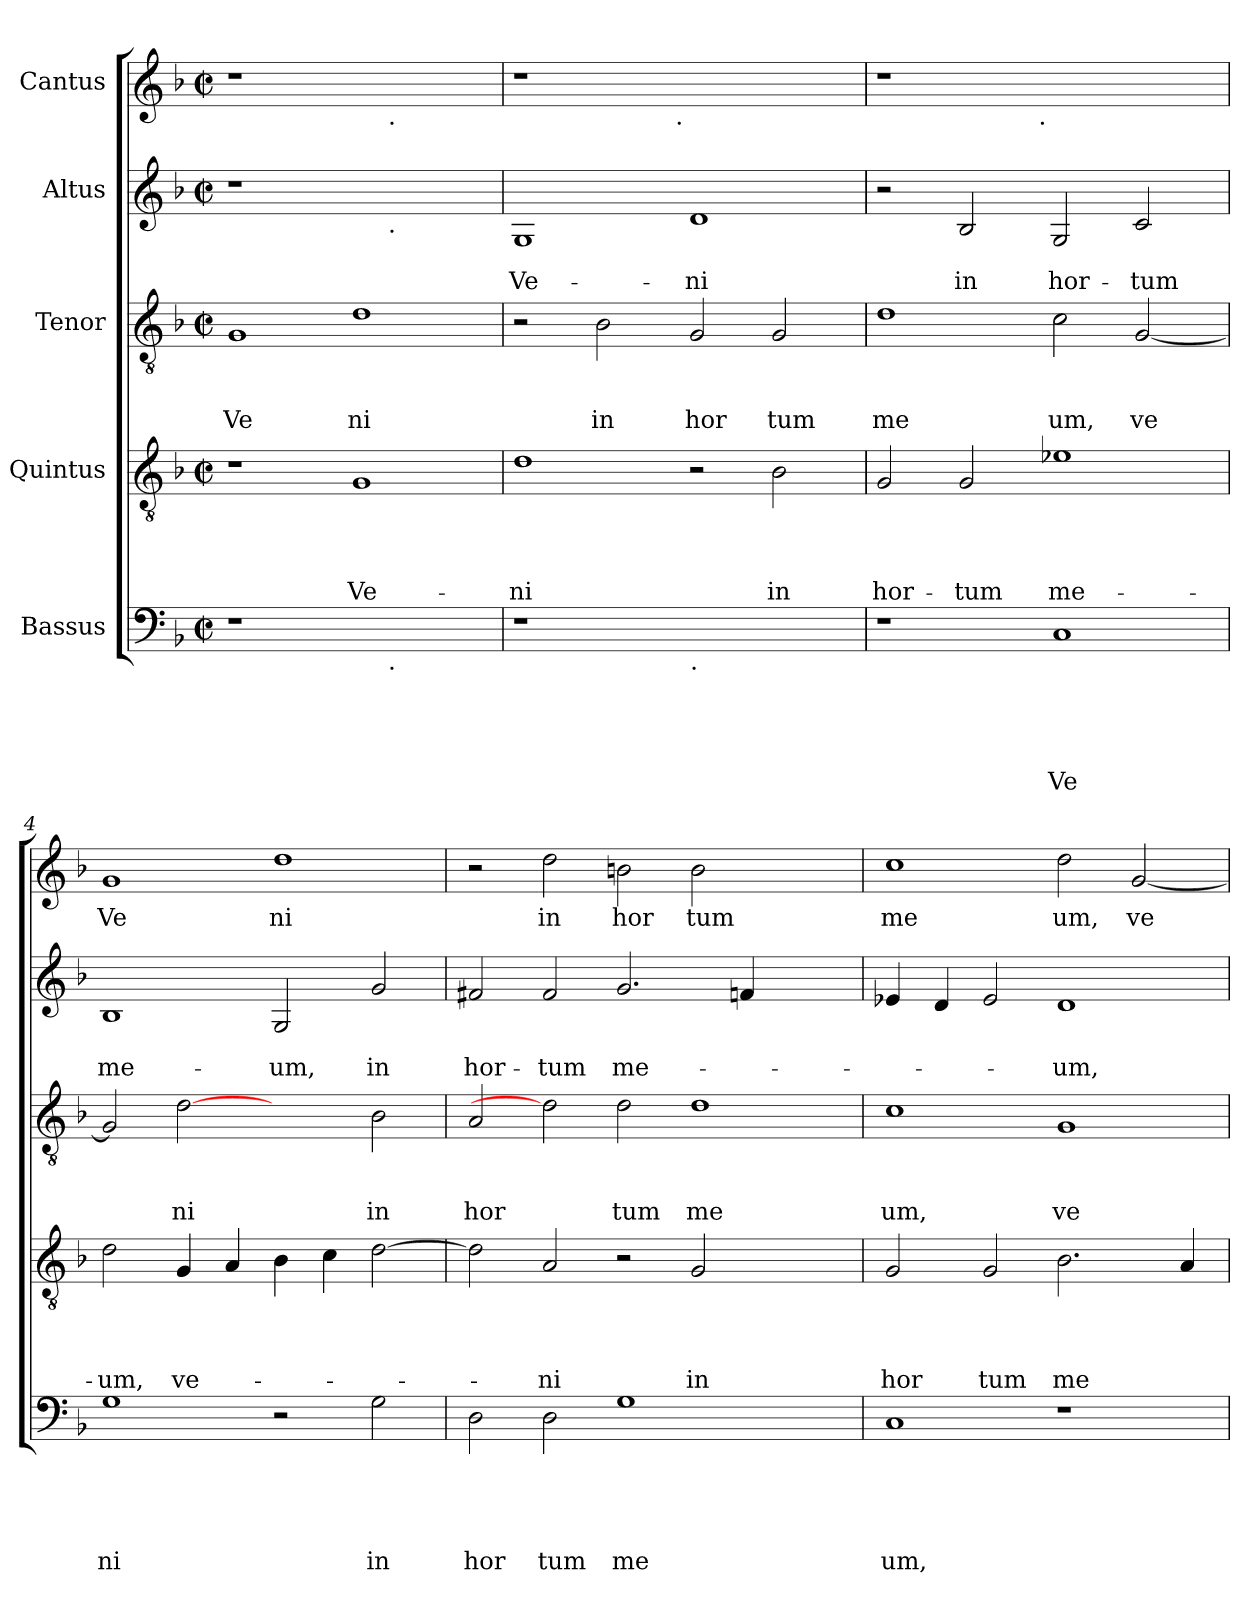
**kern	**text	**text	**text	**text	**text	**kern	**text	**text	**text	**text	**kern	**text	**text	**text	**kern	**text	**text	**kern	**text
*part5	*part5	*part5	*part5	*part5	*part5	*part4	*part4	*part4	*part4	*part4	*part3	*part3	*part3	*part3	*part2	*part2	*part2	*part1	*part1
*staff5	*staff5	*staff5	*staff5	*staff5	*staff5	*staff4	*staff4	*staff4	*staff4	*staff4	*staff3	*staff3	*staff3	*staff3	*staff2	*staff2	*staff2	*staff1	*staff1
*I"Bassus	*	*	*	*	*	*I"Quintus	*	*	*	*	*I"Tenor	*	*	*	*I"Altus	*	*	*I"Cantus	*
*clefF4	*	*	*	*	*	*clefGv2	*	*	*	*	*clefGv2	*	*	*	*clefG2	*	*	*clefG2	*
*k[b-]	*	*	*	*	*	*k[b-]	*	*	*	*	*k[b-]	*	*	*	*k[b-]	*	*	*k[b-]	*
*F:	*	*	*	*	*	*F:	*	*	*	*	*F:	*	*	*	*F:	*	*	*F:	*
*M2/2	*	*	*	*	*	*M2/2	*	*	*	*	*M2/2	*	*	*	*M2/2	*	*	*M2/2	*
*met(c|)	*	*	*	*	*	*met(c|)	*	*	*	*	*met(c|)	*	*	*	*met(c|)	*	*	*met(c|)	*
=1	=1	=1	=1	=1	=1	=1	=1	=1	=1	=1	=1	=1	=1	=1	=1	=1	=1	=1	=1
!	!	!	!	!	!	!	!	!	!	!	!	!	!	!LO:LY:b	!	!	!	!	!
1r	.	.	.	.	.	1r	.	.	.	.	1G	.	.	Ve	1r	.	.	1r	.
!	!	!	!	!	!	!	!	!	!	!LO:LY:b	!	!	!	!LO:LY:b	!	!	!	!	!
8ryy	.	.	.	.	.	1G	.	.	.	Ve-	1d	.	.	ni	8ryy	.	.	8ryy	.
!	!	!	!	!	!	!	!	!	!	!	!	!	!	!	!	!	!	!LO:TX:b:t=.	!
!	!	!	!	!	!	!	!	!	!	!	!	!	!	!	!LO:TX:b:t=.	!	!	!	!
!LO:TX:b:t=.	!	!	!	!	!	!	!	!	!	!	!	!	!	!	!	!	!	!	!
2..ryy	.	.	.	.	.	.	.	.	.	.	.	.	.	.	2..ryy	.	.	2..ryy	.
=2	=2	=2	=2	=2	=2	=2	=2	=2	=2	=2	=2	=2	=2	=2	=2	=2	=2	=2	=2
!	!	!	!	!	!	!	!	!	!	!LO:LY:b	!	!	!	!	!	!	!LO:LY:b	!	!
*	*	*	*	*	*	*	*	*	*	*	*	*	*	*	*	*	*	*^	*
1r	.	.	.	.	.	1d	.	.	.	-ni	2r	.	.	.	1G	.	Ve-	1r	2ryy	.
!	!	!	!	!	!	!	!	!	!	!	!	!	!	!LO:LY:b	!	!	!	!	!	!
.	.	.	.	.	.	.	.	.	.	.	2B-\	.	.	in	.	.	.	.	4...ryy	.
!	!	!	!	!	!	!	!	!	!	!	!	!	!	!	!	!	!	!	!LO:TX:b:t=.	!
.	.	.	.	.	.	.	.	.	.	.	.	.	.	.	.	.	.	.	1ryy	.
!LO:TX:b:t=.	!	!	!	!	!	!	!	!	!	!	!	!	!	!	!	!	!	!	!	!
!	!	!	!	!	!	!	!	!	!	!	!	!	!	!LO:LY:b	!	!	!LO:LY:b	!	!	!
1ryy	.	.	.	.	.	2r	.	.	.	.	2G/	.	.	hor	1d	.	-ni	1ryy	.	.
!	!	!	!	!	!	!	!	!	!	!LO:LY:b	!	!	!	!LO:LY:b	!	!	!	!	!	!
.	.	.	.	.	.	2B-\	.	.	.	in	2G/	.	.	tum	.	.	.	.	.	.
.	.	.	.	.	.	.	.	.	.	.	.	.	.	.	.	.	.	.	32ryy	.
=3	=3	=3	=3	=3	=3	=3	=3	=3	=3	=3	=3	=3	=3	=3	=3	=3	=3	=3	=3	=3
!	!	!	!	!	!	!	!	!	!	!LO:LY:b	!	!	!	!LO:LY:b	!	!	!	!	!	!
1r	.	.	.	.	.	2G/	.	.	.	hor-	1d	.	.	me	2r	.	.	1r	2ryy	.
!	!	!	!	!	!	!	!	!	!	!LO:LY:b	!	!	!	!	!	!	!LO:LY:b	!	!	!
.	.	.	.	.	.	2G/	.	.	.	-tum	.	.	.	.	2B-/	.	in	.	4...ryy	.
!	!	!	!	!	!	!	!	!	!	!	!	!	!	!	!	!	!	!	!LO:TX:b:t=.	!
.	.	.	.	.	.	.	.	.	.	.	.	.	.	.	.	.	.	.	1ryy	.
!	!	!	!	!	!LO:LY:b	!	!	!	!	!LO:LY:b	!	!	!	!LO:LY:b	!	!	!LO:LY:b	!	!	!
1C	.	.	.	.	Ve	1e-X	.	.	.	me-	2c\	.	.	um,	2G/	.	hor-	1ryy	.	.
!	!	!	!	!	!	!	!	!	!	!	!	!	!	!LO:LY:b	!	!	!LO:LY:b	!	!	!
.	.	.	.	.	.	.	.	.	.	.	[<2G/	.	.	ve	2c/	.	-tum	.	.	.
.	.	.	.	.	.	.	.	.	.	.	.	.	.	.	.	.	.	.	32ryy	.
=4	=4	=4	=4	=4	=4	=4	=4	=4	=4	=4	=4	=4	=4	=4	=4	=4	=4	=4	=4	=4
!	!	!	!	!	!LO:LY:b	!	!	!	!	!LO:LY:b	!	!	!	!	!	!	!LO:LY:b	!	!	!LO:LY:b
*	*	*	*	*	*	*	*	*	*	*	*	*	*	*	*	*	*	*v	*v	*
1G	.	.	.	.	ni	2d\	.	.	.	-um,	2G/]	.	.	.	1B-	.	me-	1g	Ve
!	!	!	!	!	!	!	!	!	!	!LO:LY:b	!	!	!	!LO:LY:b	!	!	!	!	!
.	.	.	.	.	.	4G/	.	.	.	ve-	[2d	.	.	ni	.	.	.	.	.
.	.	.	.	.	.	4A/	.	.	.	.	.	.	.	.	.	.	.	.	.
!	!	!	!	!	!	!	!	!	!	!	!	!	!	!	!	!	!LO:LY:b	!	!LO:LY:b
2r	.	.	.	.	.	4B-\	.	.	.	.	2ryy	.	.	.	2G/	.	-um,	1dd	ni
.	.	.	.	.	.	4c\	.	.	.	.	.	.	.	.	.	.	.	.	.
!	!	!	!	!	!LO:LY:b	!	!	!	!	!	!	!	!	!LO:LY:b	!	!	!LO:LY:b	!	!
2G\	.	.	.	.	in	[>2d\	.	.	.	.	2B-\	.	.	in	2g/	.	in	.	.
=5	=5	=5	=5	=5	=5	=5	=5	=5	=5	=5	=5	=5	=5	=5	=5	=5	=5	=5	=5
!	!	!	!	!	!LO:LY:b	!	!	!	!	!	!	!	!	!LO:LY:b	!	!	!LO:LY:b	!	!
2D\	.	.	.	.	hor	2d\]	.	.	.	.	2A/	.	.	hor	2f#X/	.	hor-	2r	.
!	!	!	!	!	!LO:LY:b	!	!	!	!	!LO:LY:b	!	!	!	!	!	!	!LO:LY:b	!	!LO:LY:b
2D\	.	.	.	.	tum	2A/	.	.	.	-ni	2d]	.	.	.	2f#/	.	-tum	2dd\	in
!	!	!	!	!	!LO:LY:b	!	!	!	!	!	!	!	!	!LO:LY:b	!	!	!LO:LY:b	!	!LO:LY:b
1G	.	.	.	.	me	2r	.	.	.	.	2d\	.	.	tum	2.g/	.	me-	2bn\	hor
!	!	!	!	!	!	!	!	!	!	!LO:LY:b	!	!	!	!LO:LY:b	!	!	!	!	!LO:LY:b
.	.	.	.	.	.	2G/	.	.	.	in	1d	.	.	me	.	.	.	2b\	tum
.	.	.	.	.	.	.	.	.	.	.	.	.	.	.	4fn/	.	.	.	.
2ryy	.	.	.	.	.	2ryy	.	.	.	.	.	.	.	.	2ryy	.	.	2ryy	.
!!LO:LB:g=z
=6	=6	=6	=6	=6	=6	=6	=6	=6	=6	=6	=6	=6	=6	=6	=6	=6	=6	=6	=6
!	!	!	!	!	!LO:LY:b	!	!	!	!	!LO:LY:b	!	!	!	!LO:LY:b	!	!	!	!	!LO:LY:b
1C	.	.	.	.	um,	2G/	.	.	.	hor	1c	.	.	um,	4e-X/	.	.	1cc	me
.	.	.	.	.	.	.	.	.	.	.	.	.	.	.	4d/	.	.	.	.
!	!	!	!	!	!	!	!	!	!	!LO:LY:b	!	!	!	!	!	!	!	!	!
.	.	.	.	.	.	2G/	.	.	.	tum	.	.	.	.	2e-/	.	.	.	.
!	!	!	!	!	!	!	!	!	!	!LO:LY:b	!	!	!	!LO:LY:b	!	!	!LO:LY:b	!	!LO:LY:b
1r	.	.	.	.	.	2.B-\	.	.	.	me	1G	.	.	ve	1d	.	-um,	2dd\	um,
!	!	!	!	!	!	!	!	!	!	!	!	!	!	!	!	!	!	!	!LO:LY:b
.	.	.	.	.	.	.	.	.	.	.	.	.	.	.	.	.	.	[<2g/	ve
.	.	.	.	.	.	4A/	.	.	.	.	.	.	.	.	.	.	.	.	.
=	=	=	=	=	=	=	=	=	=	=	=	=	=	=	=	=	=	=	=
*-	*-	*-	*-	*-	*-	*-	*-	*-	*-	*-	*-	*-	*-	*-	*-	*-	*-	*-	*-
